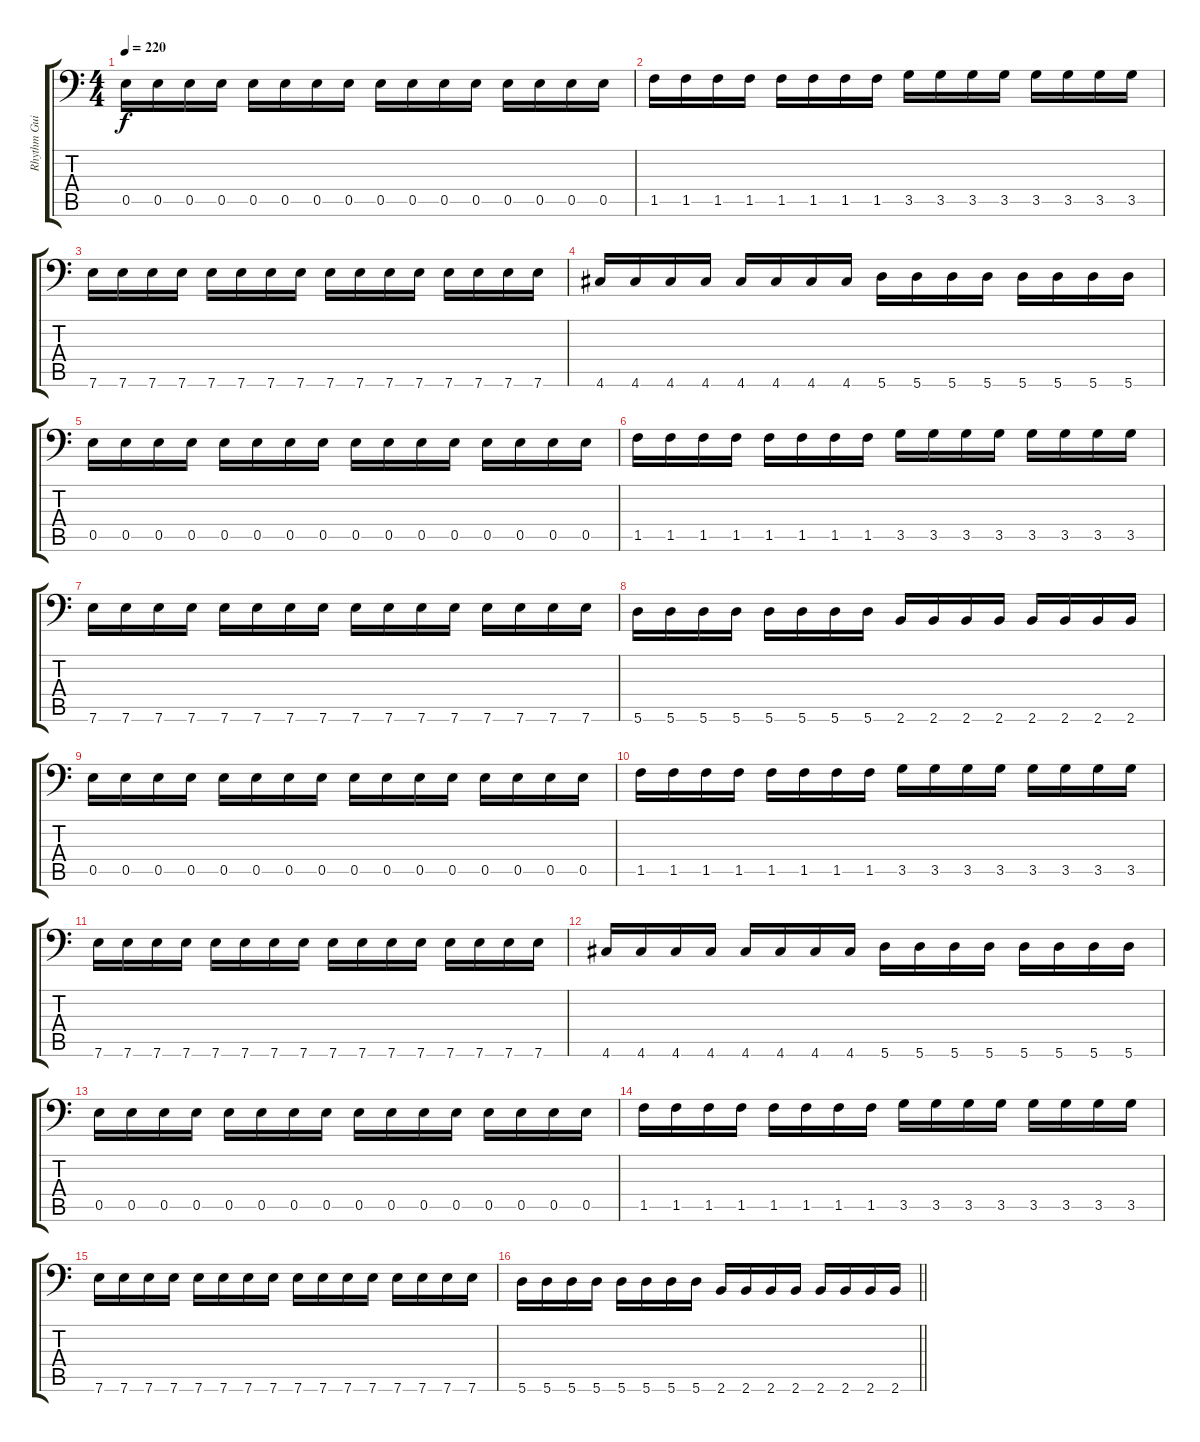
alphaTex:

\track ("Rhythm Guitar 2" "Rhythm Gui") {instrument overdrivenguitar}
\staff {score tabs}
\tuning (B3 Gb3 D3 A2 E2 A1) {hide}
\ts (4 4)
\tempo 220
\clef f4
\ks c
0.5.16{dy f} 0.5.16 0.5.16 0.5.16 0.5.16 0.5.16 0.5.16 0.5.16 0.5.16 0.5.16 0.5.16 0.5.16 0.5.16 0.5.16 0.5.16 0.5.16 |
1.5.16 1.5.16 1.5.16 1.5.16 1.5.16 1.5.16 1.5.16 1.5.16 3.5.16 3.5.16 3.5.16 3.5.16 3.5.16 3.5.16 3.5.16 3.5.16 |
7.6.16 7.6.16 7.6.16 7.6.16 7.6.16 7.6.16 7.6.16 7.6.16 7.6.16 7.6.16 7.6.16 7.6.16 7.6.16 7.6.16 7.6.16 7.6.16 |
4.6.16 4.6.16 4.6.16 4.6.16 4.6.16 4.6.16 4.6.16 4.6.16 5.6.16 5.6.16 5.6.16 5.6.16 5.6.16 5.6.16 5.6.16 5.6.16 |
0.5.16 0.5.16 0.5.16 0.5.16 0.5.16 0.5.16 0.5.16 0.5.16 0.5.16 0.5.16 0.5.16 0.5.16 0.5.16 0.5.16 0.5.16 0.5.16 |
1.5.16 1.5.16 1.5.16 1.5.16 1.5.16 1.5.16 1.5.16 1.5.16 3.5.16 3.5.16 3.5.16 3.5.16 3.5.16 3.5.16 3.5.16 3.5.16 |
7.6.16 7.6.16 7.6.16 7.6.16 7.6.16 7.6.16 7.6.16 7.6.16 7.6.16 7.6.16 7.6.16 7.6.16 7.6.16 7.6.16 7.6.16 7.6.16 |
5.6.16 5.6.16 5.6.16 5.6.16 5.6.16 5.6.16 5.6.16 5.6.16 2.6.16 2.6.16 2.6.16 2.6.16 2.6.16 2.6.16 2.6.16 2.6.16 |
0.5.16 0.5.16 0.5.16 0.5.16 0.5.16 0.5.16 0.5.16 0.5.16 0.5.16 0.5.16 0.5.16 0.5.16 0.5.16 0.5.16 0.5.16 0.5.16 |
1.5.16 1.5.16 1.5.16 1.5.16 1.5.16 1.5.16 1.5.16 1.5.16 3.5.16 3.5.16 3.5.16 3.5.16 3.5.16 3.5.16 3.5.16 3.5.16 |
7.6.16 7.6.16 7.6.16 7.6.16 7.6.16 7.6.16 7.6.16 7.6.16 7.6.16 7.6.16 7.6.16 7.6.16 7.6.16 7.6.16 7.6.16 7.6.16 |
4.6.16 4.6.16 4.6.16 4.6.16 4.6.16 4.6.16 4.6.16 4.6.16 5.6.16 5.6.16 5.6.16 5.6.16 5.6.16 5.6.16 5.6.16 5.6.16 |
0.5.16 0.5.16 0.5.16 0.5.16 0.5.16 0.5.16 0.5.16 0.5.16 0.5.16 0.5.16 0.5.16 0.5.16 0.5.16 0.5.16 0.5.16 0.5.16 |
1.5.16 1.5.16 1.5.16 1.5.16 1.5.16 1.5.16 1.5.16 1.5.16 3.5.16 3.5.16 3.5.16 3.5.16 3.5.16 3.5.16 3.5.16 3.5.16 |
7.6.16 7.6.16 7.6.16 7.6.16 7.6.16 7.6.16 7.6.16 7.6.16 7.6.16 7.6.16 7.6.16 7.6.16 7.6.16 7.6.16 7.6.16 7.6.16 |
\barLineRight lightlight
5.6.16 5.6.16 5.6.16 5.6.16 5.6.16 5.6.16 5.6.16 5.6.16 2.6.16 2.6.16 2.6.16 2.6.16 2.6.16 2.6.16 2.6.16 2.6.16
